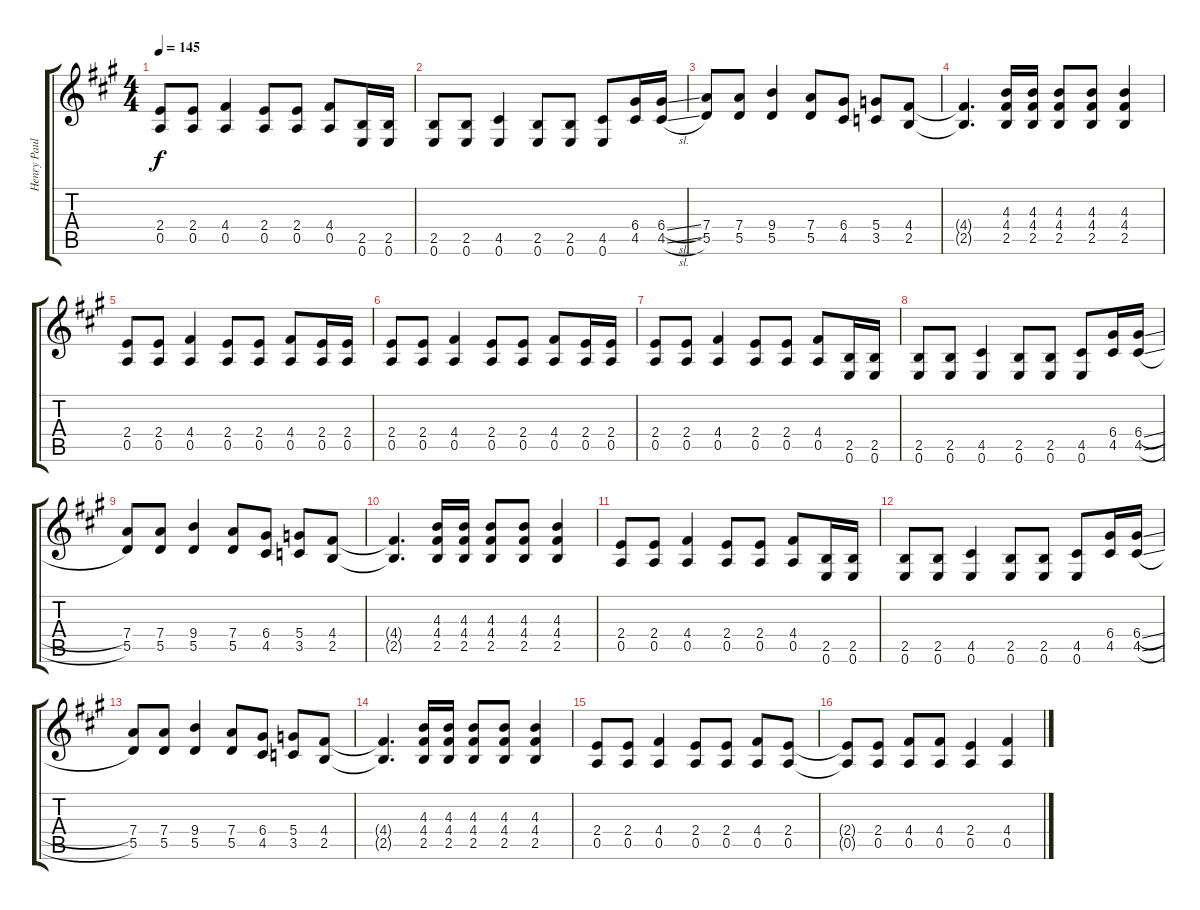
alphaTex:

\track ("Henry Paul Guitar" "Henry Paul") {instrument overdrivenguitar}
\staff {score tabs}
\tuning (E4 B3 G3 D3 A2 E2) {hide}
\ts (4 4)
\tempo 145
\clef g2
\ks a
(2.4 0.5).8{dy f volume 7 balance 8} (2.4 0.5).8 (4.4 0.5).4 (2.4 0.5).8 (2.4 0.5).8 (4.4 0.5).8 (2.5 0.6).16 (2.5 0.6).16 |
(2.5 0.6).8 (2.5 0.6).8 (4.5 0.6).4 (2.5 0.6).8 (2.5 0.6).8 (4.5 0.6).8 (6.4 4.5).16 (6.4{sl} 4.5{sl}).16 |
(7.4 5.5).8 (7.4 5.5).8 (9.4 5.5).4 (7.4 5.5).8 (6.4 4.5).8 (5.4 3.5).8 (4.4 2.5).8 |
(4.4{t} 2.5{t}).4{d} (4.3 4.4 2.5).16 (4.3 4.4 2.5).16 (4.3 4.4 2.5).8 (4.3 4.4 2.5).8 (4.3 4.4 2.5).4 |
(2.4 0.5).8 (2.4 0.5).8 (4.4 0.5).4 (2.4 0.5).8 (2.4 0.5).8 (4.4 0.5).8 (2.4 0.5).16 (2.4 0.5).16 |
(2.4 0.5).8 (2.4 0.5).8 (4.4 0.5).4 (2.4 0.5).8 (2.4 0.5).8 (4.4 0.5).8 (2.4 0.5).16 (2.4 0.5).16 |
(2.4 0.5).8 (2.4 0.5).8 (4.4 0.5).4 (2.4 0.5).8 (2.4 0.5).8 (4.4 0.5).8 (2.5 0.6).16 (2.5 0.6).16 |
(2.5 0.6).8 (2.5 0.6).8 (4.5 0.6).4 (2.5 0.6).8 (2.5 0.6).8 (4.5 0.6).8 (6.4 4.5).16 (6.4{sl} 4.5{sl}).16 |
(7.4 5.5).8 (7.4 5.5).8 (9.4 5.5).4 (7.4 5.5).8 (6.4 4.5).8 (5.4 3.5).8 (4.4 2.5).8 |
(4.4{t} 2.5{t}).4{d} (4.3 4.4 2.5).16 (4.3 4.4 2.5).16 (4.3 4.4 2.5).8 (4.3 4.4 2.5).8 (4.3 4.4 2.5).4 |
(2.4 0.5).8 (2.4 0.5).8 (4.4 0.5).4 (2.4 0.5).8 (2.4 0.5).8 (4.4 0.5).8 (2.5 0.6).16 (2.5 0.6).16 |
(2.5 0.6).8 (2.5 0.6).8 (4.5 0.6).4 (2.5 0.6).8 (2.5 0.6).8 (4.5 0.6).8 (6.4 4.5).16 (6.4{sl} 4.5{sl}).16 |
(7.4 5.5).8 (7.4 5.5).8 (9.4 5.5).4 (7.4 5.5).8 (6.4 4.5).8 (5.4 3.5).8 (4.4 2.5).8 |
(4.4{t} 2.5{t}).4{d} (4.3 4.4 2.5).16 (4.3 4.4 2.5).16 (4.3 4.4 2.5).8 (4.3 4.4 2.5).8 (4.3 4.4 2.5).4 |
(2.4 0.5).8 (2.4 0.5).8 (4.4 0.5).4 (2.4 0.5).8 (2.4 0.5).8 (4.4 0.5).8 (2.4 0.5).8 |
(2.4{t} 0.5{t}).8 (2.4 0.5).8 (4.4 0.5).8 (4.4 0.5).8 (2.4 0.5).4 (4.4 0.5).4
